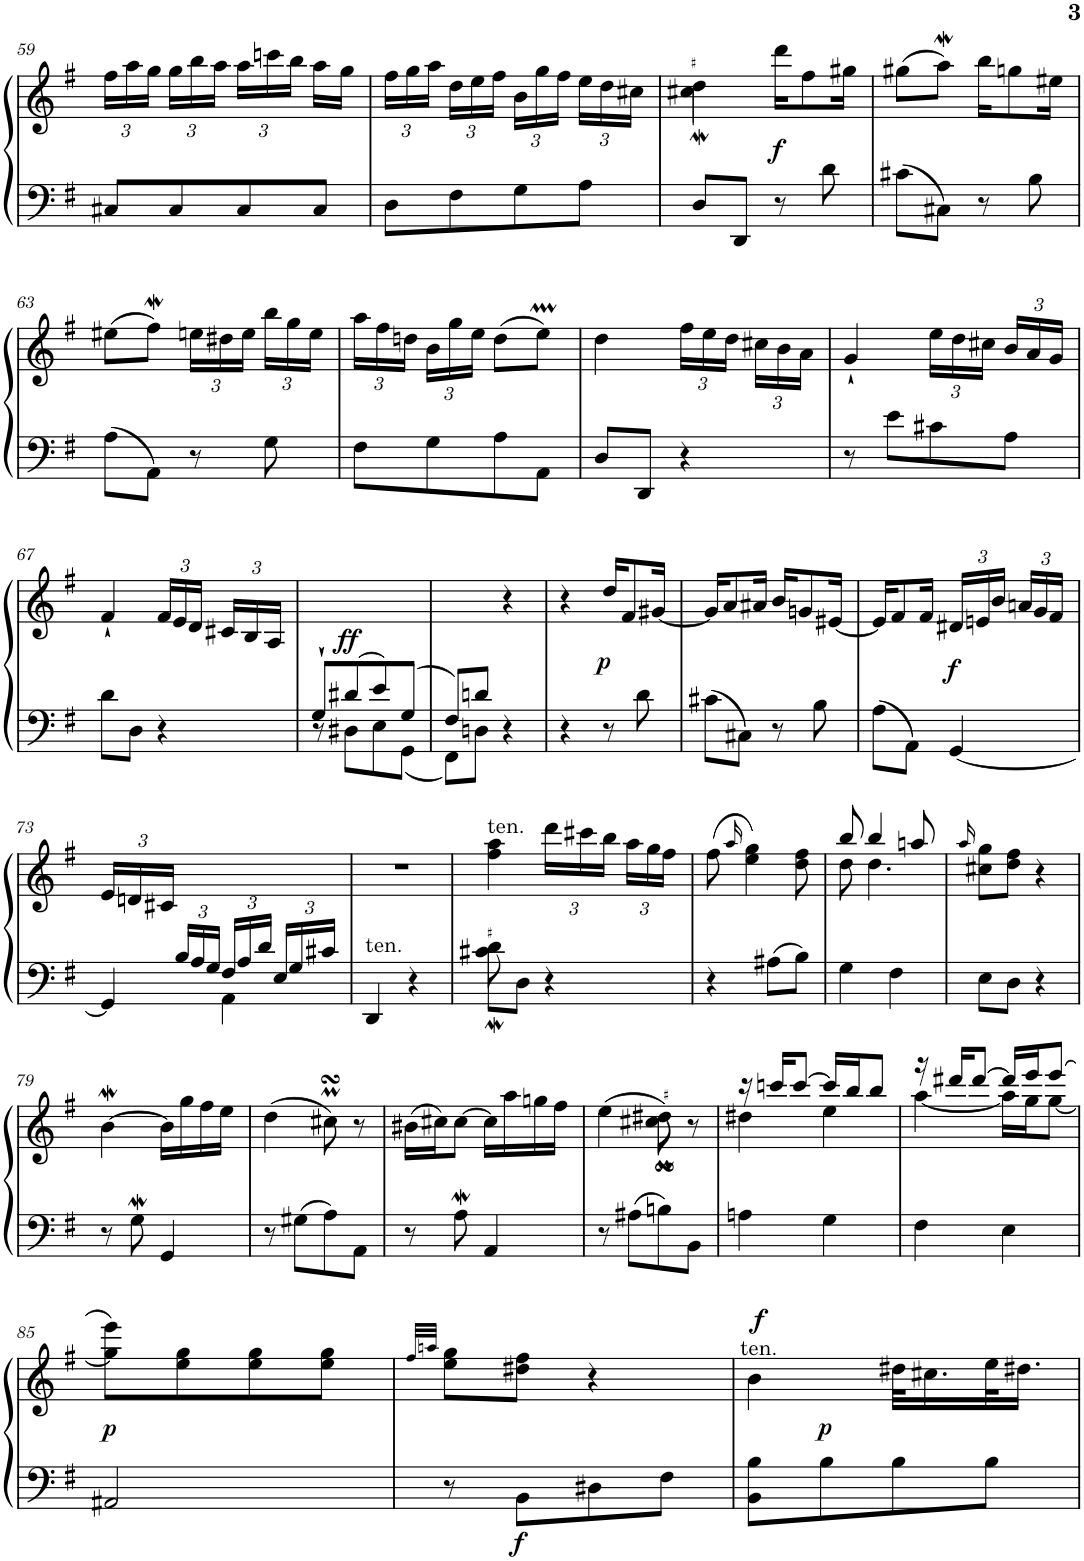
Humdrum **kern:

**kern	**kern	**dynam
*part1	*part1	*part1
*staff2	*staff1	*staff1/2
*I"Фортепиано	*	*
!!LO:PB:g=z
*clefF4	*clefG2	*
*k[f#]	*k[f#]	*
*M2/4	*M2/4	*
*	*Xbrackettup	*
=59	=59	=59
8C#X/L	24ff#\LL	.
.	24aa\	.
.	24gg\JJ	.
8C#/	24gg\LL	.
.	24bb\	.
.	24aa\JJ	.
8C#/	24aa\LL	.
.	24cccn\	.
.	24bb\JJ	.
8C#/J	16aa\LL	.
.	16gg\JJ	.
=60	=60	=60
8D\L	24ff#\LL	.
.	24gg\	.
.	24aa\JJ	.
8F#\	24dd\LL	.
.	24ee\	.
.	24ff#\JJ	.
8G\	24b\LL	.
.	24gg\	.
.	24ff#\JJ	.
8A\J	24ee\LL	.
.	24dd\	.
.	24cc#X\JJ	.
=61	=61	=61
*	*^	*
8D/L	4ddW\	4cc#X\	.
8DD/J	.	.	.
!	!	!	!LO:DY:b
8r	16ddd\KL	4ryy	f
.	8ff#\	.	.
8d\	.	.	.
.	16gg#X\Jk	.	.
*	*v	*v	*
=62	=62	=62
8c#X\L	(>8gg#X\L	.
8C#X\J	8aaW\J)	.
8r	16bb\KL	.
.	8ggn\	.
8B\	.	.
.	16ee#X\Jk	.
!!LO:LB:g=z
=63	=63	=63
8A\L	(>8ee#X\L	.
8AA\J	8ff#W\J)	.
8r	24een\LL	.
.	24dd#X\	.
.	24ee\JJ	.
8G\	24bb\LL	.
.	24gg\	.
.	24ee\JJ	.
=64	=64	=64
8F#\L	24aa\LL	.
.	24ff#\	.
.	24ddn\JJ	.
8G\	24b\LL	.
.	24gg\	.
.	24ee\JJ	.
8A\	(>8dd\L	.
8AA\J	8eeM\J)	.
=65	=65	=65
8D/L	4dd\	.
8DD/J	.	.
4r	24ff#\LL	.
.	24ee\	.
.	24dd\JJ	.
.	24cc#X\LL	.
.	24b\	.
.	24a\JJ	.
=66	=66	=66
8r	4g`/	.
8e\L	.	.
8c#X\	24ee\LL	.
.	24dd\	.
.	24cc#X\JJ	.
8A\J	24b/LL	.
.	24a/	.
.	24g/JJ	.
!!LO:LB:g=z
=67	=67	=67
8d\L	4f#`/	.
8D\J	.	.
4r	24f#/LL	.
.	24e/	.
.	24d/JJ	.
.	24c#X/LL	.
.	24B/	.
.	24A/JJ	.
=68	=68	=68
*^	*	*
8G`>/L	8r	8ryy	.
!	!	!	!LO:DY:b
8d#X/	8D#X\L	4.ryy	ff
8e/	8E\	.	.
8G/J	8GG\J	.	.
=69	=69	=69	=69
8F#/L	8FF#\L	4ryy	.
8dn/J	8Dn\J	.	.
4ryy	4r	4r	.
*v	*v	*	*
=70	=70	=70
4r	4r	.
!	!	!LO:DY:b
8r	16dd/KL	p
.	8f#/	.
8d\	.	.
.	[16g#X/Jk	.
=71	=71	=71
8c#X\L	16g#/KL]	.
.	8a/	.
8C#X\J	.	.
.	16a#X/Jk	.
8r	16b/KL	.
.	8gn/	.
8B\	.	.
.	[16e#X/Jk	.
=72	=72	=72
8A\L	16e#/KL]	.
.	8f#/	.
8AA\J	.	.
.	16f#/Jk	.
!	!	!LO:DY:b
[4GG/	24d#X/LL	f
.	24en/	.
.	24b/JJ	.
.	24an/LL	.
.	24g/	.
.	24f#/JJ	.
!!LO:LB:g=z
=73	=73	=73
*^	*	*
8ryy	4GG/]	24e/LL	.
.	.	24dn/	.
.	.	24c#X/JJ	.
*Xbrackettup	*	*	*
24B/LL	.	4.ryy	.
24A/	.	.	.
24G/JJ	.	.	.
24F#/LL	4AA\	.	.
24A/	.	.	.
24d/JJ	.	.	.
24E/LL	.	.	.
24G/	.	.	.
24c#X/JJ	.	.	.
*v	*v	*	*
=74	=74	=74
!LO:TX:a:t=ten.	!	!
4DD/	2r	.
4r	.	.
=75	=75	=75
*^	*	*
!	!	!LO:TX:a:t=ten.	!
8dW\L	8c#X\	4ff#\ 4aa\	.
8D\J	4.ryy	.	.
4r	.	24ddd\LL	.
.	.	24ccc#X\	.
.	.	24bb\JJ	.
.	.	24aa\LL	.
.	.	24gg\	.
.	.	24ff#\JJ	.
*v	*v	*	*
=76	=76	=76
4r	(>8ff#\	.
.	16qaa/	.
.	4ee\ 4gg\)	.
8A#X\L	.	.
8B\J	8dd\ 8ff#\	.
=77	=77	=77
*	*^	*
4G\	8bb/	8dd\	.
.	4bb/	4.dd\	.
4F#\	.	.	.
.	8aan/	.	.
*	*v	*v	*
=78	=78	=78
.	16qaa/	.
8E\L	8cc#X\ 8gg\L	.
8D\J	8dd\ 8ff#\J	.
4r	4r	.
!!LO:LB:g=z
=79	=79	=79
8r	[4bW\	.
8Gw\	.	.
4GG/	16b\LL]	.
.	16gg\	.
.	16ff#\	.
.	16ee\JJ	.
=80	=80	=80
8r	(>4dd\	.
8G#X\L	.	.
8A\	8cc#XmsSsS\)	.
8AA\J	8r	.
=81	=81	=81
8r	(>16b#X\LL	.
.	16cc#X\J)	.
8AW\	[8cc#\J	.
4AA/	16cc#\LL]	.
.	16aa\	.
.	16ggn\	.
.	16ff#\JJ	.
=82	=82	=82
*	*^	*
8r	(>4ee\	4ryy	.
8A#X\L	.	.	.
8Bn\	8dd#XmsSsS\)	8cc#X\	.
8BB\J	8r	8ryy	.
=83	=83	=83	=83
4An\	16r	4dd#X\	.
.	16cccn/KL	.	.
.	[8ccc/J	.	.
4G\	16ccc/LL]	4ee\	.
.	16bb/J	.	.
.	8bb/J	.	.
=84	=84	=84	=84
4F#\	16r	[4aa\	.
.	16ddd#X/KL	.	.
.	[8ddd#/J	.	.
4E\	16ddd#/LL]	16aa\LL]	.
.	16eee/J	16gg\J	.
.	(>8eee/J	[8gg\J	.
!!LO:LB:g=z	!!
=85	=85	=85	=85
!	!	!	!LO:DY:b
2AA#X/	8eee\L)	8gg]	p
.	8ee\ 8gg\	4.ryy	.
.	8ee\ 8gg\	.	.
.	8ee\ 8gg\J	.	.
*	*v	*v	*
=86	=86	=86
.	32qff#/LLL	.
.	32qaan/JJJ	.
8r	8ee\ 8gg\L	.
!	!	!LO:DY:b=2
8BB\L	8dd#X\ 8ff#\J	f
8D#X\	4r	.
8F#\J	.	.
=87	=87	=87
!	!LO:TX:a:t=ten.	!
!	!	!LO:DY:a
8BB\ 8B\L	4b\	f
!	!	!LO:DY:a=2
8B\	.	p
8B\	32dd#X\KLL	.
.	16.cc#X\	.
8B\J	32ee\K	.
.	16.dd#X\JJ	.
=	=	=
*-	*-	*-
